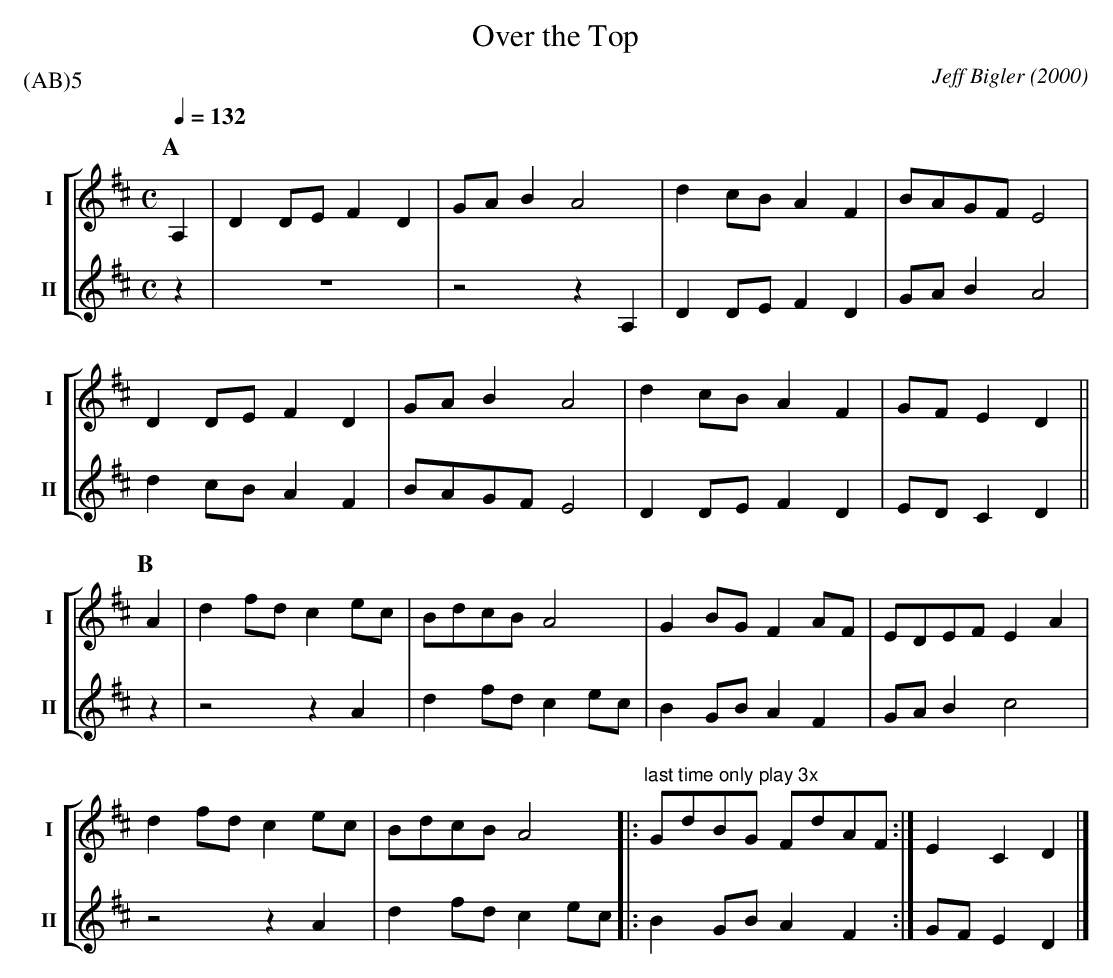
X:1
T:Over the Top
C:Jeff Bigler (2000)
M:C
L:1/4
Q:132
P:(AB)5
K:D
%%staves [1 2]
V:1    clef=treble  nm="I"      snm="I"        %%
V:2    clef=treble  nm="II"     snm="II"       %%
P:A
V:1	% melody
A, | D D/E/ F D | G/A/ B A2 | d c/B/ A F | B/A/G/F/ E2 |
D D/E/ F D | G/A/ B A2 | d c/B/ A F | G/F/ E D ||
V:2	% harmony
z | z4 | z2 z A, | D D/E/ F D | G/A/ B A2 |
d c/B/ A F | B/A/G/F/ E2 | D D/E/ F D | E/D/ C D ||
P:B
V:1	% melody
A \
| d f/d/ c e/c/ | B/d/c/B/ A2 | G B/G/ F A/F/ | E/D/E/F/ E A |
d f/d/ c e/c/ | B/d/c/B/ A2 |:\
"last time only play 3x"G/d/B/G/ F/d/A/F/ :| E C D |]
V:2	% harmony
z \
| z2 z A | d f/d/ c e/c/ | B G/B/ A F | G/A/ B c2 |
z2 z A | d f/d/ c e/c/ |:\
B G/B/ A F :| G/F/ E D |]
